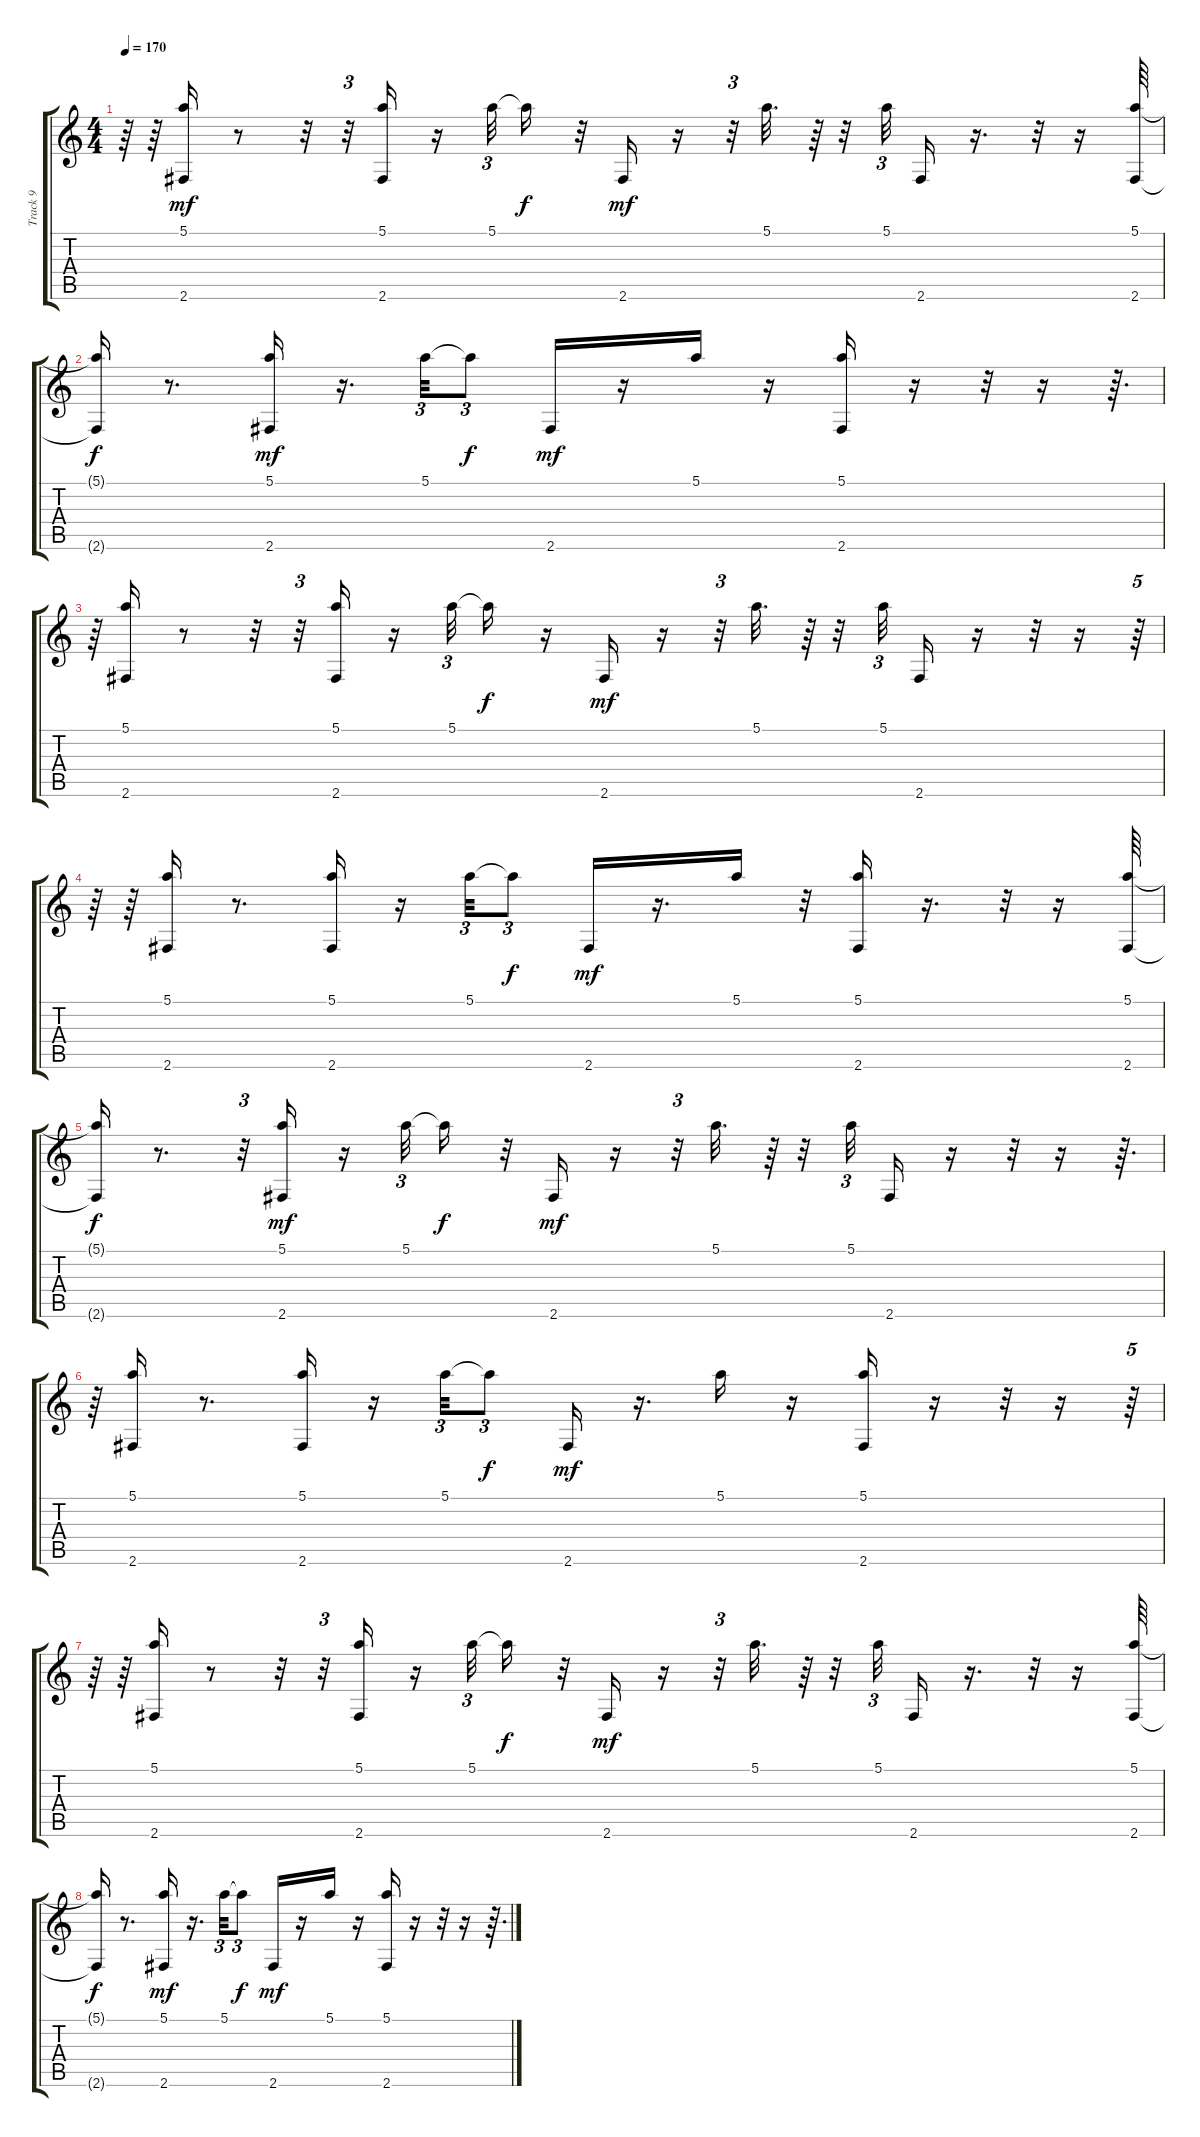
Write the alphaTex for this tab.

\track ("Track 9" "Track 9") {instrument acousticguitarsteel}
\staff {score tabs}
\tuning (E4 B3 G3 D3 A2 E2) {hide}
\ts (4 4)
\tempo 170
\clef g2
\ks c
r.64{dy mf} r.64 (5.1 2.6).16 r.8 r.32 r.32{tu (3 2)} (5.1 2.6).16 r.16 5.1.32{tu (3 2)} 5.1{t}.16{dy f} r.32 2.6.16{dy mf} r.16 r.32{tu (3 2)} 5.1.32{d} r.64 r.32 5.1.32{tu (3 2)} 2.6.16 r.16{d} r.32 r.16 (5.1 2.6).64 |
(5.1{t} 2.6{t}).16{dy f} r.8{d} (5.1 2.6).16{dy mf} r.16{d} 5.1.32{tu (3 2)} 5.1{t}.8{tu (3 2) dy f} 2.6.16{dy mf} r.16 5.1.16 r.16 (5.1 2.6).16 r.16 r.32 r.16 r.64{d} |
r.64 (5.1 2.6).16 r.8 r.32 r.32{tu (3 2)} (5.1 2.6).16 r.16 5.1.32{tu (3 2)} 5.1{t}.16{dy f} r.16 2.6.16{dy mf} r.16 r.32{tu (3 2)} 5.1.32{d} r.64 r.32 5.1.32{tu (3 2)} 2.6.16 r.16 r.32 r.16 r.64{tu (5 4)} |
r.64 r.64 (5.1 2.6).16 r.8{d} (5.1 2.6).16 r.16 5.1.32{tu (3 2)} 5.1{t}.8{tu (3 2) dy f} 2.6.16{dy mf} r.16{d} 5.1.16 r.32 (5.1 2.6).16 r.16{d} r.32 r.16 (5.1 2.6).64 |
(5.1{t} 2.6{t}).16{dy f} r.8{d} r.32{tu (3 2)} (5.1 2.6).16{dy mf} r.16 5.1.32{tu (3 2)} 5.1{t}.16{dy f} r.32 2.6.16{dy mf} r.16 r.32{tu (3 2)} 5.1.32{d} r.64 r.32 5.1.32{tu (3 2)} 2.6.16 r.16 r.32 r.16 r.64{d} |
r.64 (5.1 2.6).16 r.8{d} (5.1 2.6).16 r.16 5.1.32{tu (3 2)} 5.1{t}.8{tu (3 2) dy f} 2.6.16{dy mf} r.16{d} 5.1.16 r.16 (5.1 2.6).16 r.16 r.32 r.16 r.64{tu (5 4)} |
r.64 r.64 (5.1 2.6).16 r.8 r.32 r.32{tu (3 2)} (5.1 2.6).16 r.16 5.1.32{tu (3 2)} 5.1{t}.16{dy f} r.32 2.6.16{dy mf} r.16 r.32{tu (3 2)} 5.1.32{d} r.64 r.32 5.1.32{tu (3 2)} 2.6.16 r.16{d} r.32 r.16 (5.1 2.6).64 |
(5.1{t} 2.6{t}).16{dy f} r.8{d} (5.1 2.6).16{dy mf} r.16{d} 5.1.32{tu (3 2)} 5.1{t}.8{tu (3 2) dy f} 2.6.16{dy mf} r.16 5.1.16 r.16 (5.1 2.6).16 r.16 r.32 r.16 r.64{d}
